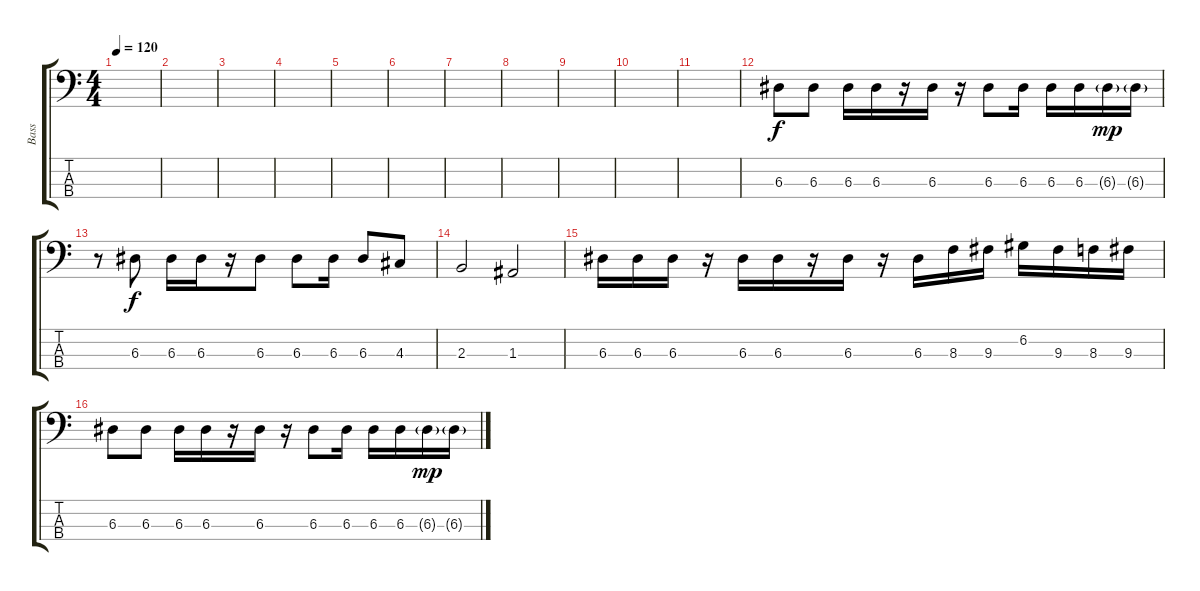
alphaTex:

\track ("Bass" "Bass") {instrument electricbassfinger}
\staff {score tabs}
\tuning (G2 D2 A1 E1) {hide}
\ts (4 4)
\tempo 120
\clef f4
\ks c
|
|
|
|
|
|
|
|
|
|
|
6.3.8 6.3.8 6.3.16 6.3.16 r.16 6.3.16 r.16 6.3.8 6.3.16 6.3.16 6.3.16 6.3{g}.16{dy mp} 6.3{g}.16 |
r.8 6.3.8{dy f} 6.3.16 6.3.16 r.16 6.3.8 6.3.8 6.3.16 6.3.8 4.3.8 |
2.3.2 1.3.2 |
6.3.16 6.3.16 6.3.16 r.16 6.3.16 6.3.16 r.16 6.3.16 r.16 6.3.16 8.3.16 9.3.16 6.2.16 9.3.16 8.3.16 9.3.16 |
6.3.8 6.3.8 6.3.16 6.3.16 r.16 6.3.16 r.16 6.3.8 6.3.16 6.3.16 6.3.16 6.3{g}.16{dy mp} 6.3{g}.16
